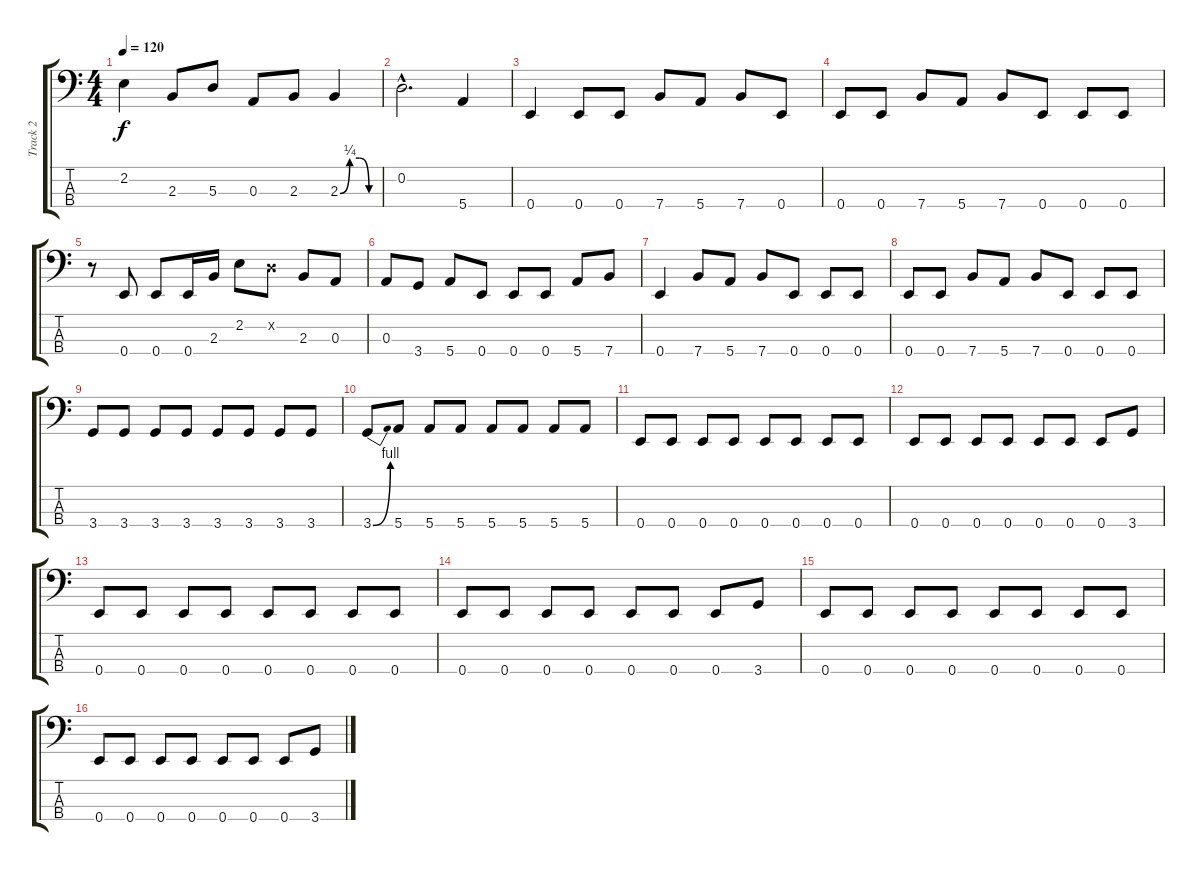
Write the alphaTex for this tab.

\track ("Track 2" "Track 2") {instrument electricbassfinger}
\staff {score tabs}
\tuning (G2 D2 A1 E1) {hide}
\ts (4 4)
\tempo 120
\clef f4
\ks c
2.2.4{dy f} 2.3.8 5.3.8 0.3.8 2.3.8 2.3{be (custom 0 0 15 1 30 1 45 0 60 0)}.4 |
0.2{hac}.2{d} 5.4.4 |
0.4.4 0.4.8 0.4.8 7.4.8 5.4.8 7.4.8 0.4.8 |
0.4.8 0.4.8 7.4.8 5.4.8 7.4.8 0.4.8 0.4.8 0.4.8 |
r.8 0.4.8 0.4.8 0.4.16 2.3.16 2.2.8 0.2{x}.8 2.3.8 0.3.8 |
0.3.8 3.4.8 5.4.8 0.4.8 0.4.8 0.4.8 5.4.8 7.4.8 |
0.4.4 7.4.8 5.4.8 7.4.8 0.4.8 0.4.8 0.4.8 |
0.4.8 0.4.8 7.4.8 5.4.8 7.4.8 0.4.8 0.4.8 0.4.8 |
3.4.8 3.4.8 3.4.8 3.4.8 3.4.8 3.4.8 3.4.8 3.4.8 |
3.4{be (bend 0 0 60 4)}.8 5.4.8 5.4.8 5.4.8 5.4.8 5.4.8 5.4.8 5.4.8 |
0.4.8 0.4.8 0.4.8 0.4.8 0.4.8 0.4.8 0.4.8 0.4.8 |
0.4.8 0.4.8 0.4.8 0.4.8 0.4.8 0.4.8 0.4.8 3.4.8 |
0.4.8 0.4.8 0.4.8 0.4.8 0.4.8 0.4.8 0.4.8 0.4.8 |
0.4.8 0.4.8 0.4.8 0.4.8 0.4.8 0.4.8 0.4.8 3.4.8 |
0.4.8 0.4.8 0.4.8 0.4.8 0.4.8 0.4.8 0.4.8 0.4.8 |
0.4.8 0.4.8 0.4.8 0.4.8 0.4.8 0.4.8 0.4.8 3.4.8
